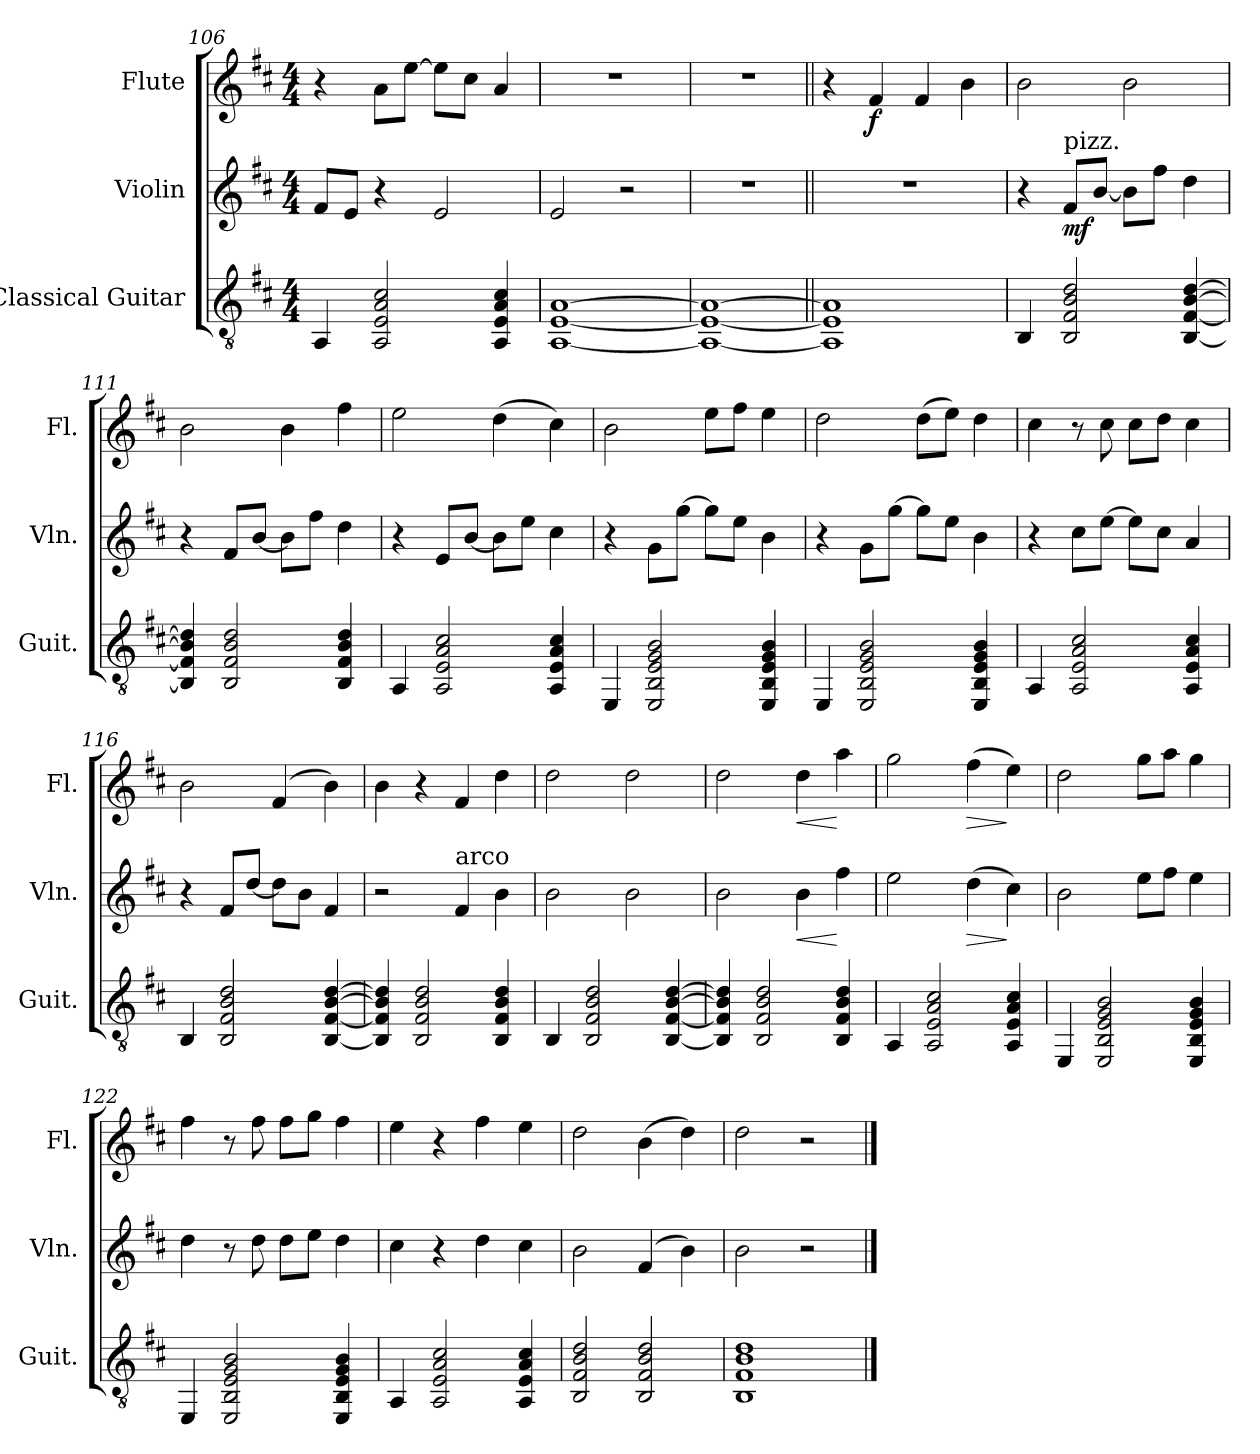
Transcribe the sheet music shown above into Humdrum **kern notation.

**kern	**kern	**dynam	**kern	**dynam
*part3	*part2	*part2	*part1	*part1
*staff3	*staff2	*staff2	*staff1	*staff1
*I"Classical Guitar	*I"Violin	*	*I"Flute	*
*I'Guit.	*I'Vln.	*	*I'Fl.	*
*clefGv2	*clefG2	*	*clefG2	*
*k[f#c#]	*k[f#c#]	*	*k[f#c#]	*
*M4/4	*M4/4	*	*M4/4	*
=106	=106	=106	=106	=106
4AA	8f#L	.	4r	.
.	8eJ	.	.	.
2AA 2E 2A 2c#	4r	.	8aL	.
.	.	.	[8eeJ	.
.	2e	.	8eeL]	.
.	.	.	8cc#J	.
4AA 4E 4A 4c#	.	.	4a	.
=107	=107	=107	=107	=107
[1AA [1E [1A	2e	.	1r	.
.	2r	.	.	.
=108	=108	=108	=108	=108
1AA_ 1E_ 1A_	1r	.	1r	.
=109||	=109||	=109||	=109||	=109||
1AA] 1E] 1A]	1r	.	4r	.
.	.	.	4f#	f
.	.	.	4f#	.
.	.	.	4b	.
=110	=110	=110	=110	=110
4BB	4r	.	2b	.
!	!LO:TX:t=pizz.	!	!	!
2BB 2F# 2B 2d	8f#L	mf	.	.
.	[8bJ	.	.	.
.	8bL]	.	2b	.
.	8ff#J	.	.	.
[4BB [4F# [4B [4d	4dd	.	.	.
!!LO:PB:g=z
=111	=111	=111	=111	=111
4BB] 4F#] 4B] 4d]	4r	.	2b	.
2BB 2F# 2B 2d	8f#L	.	.	.
.	[8bJ	.	.	.
.	8bL]	.	4b	.
.	8ff#J	.	.	.
4BB 4F# 4B 4d	4dd	.	4ff#	.
=112	=112	=112	=112	=112
4AA	4r	.	2ee	.
2AA 2E 2A 2c#	8eL	.	.	.
.	[8bJ	.	.	.
.	8bL]	.	(4dd	.
.	8eeJ	.	.	.
4AA 4E 4A 4c#	4cc#	.	4cc#)	.
=113	=113	=113	=113	=113
4EE	4r	.	2b	.
2EE 2BB 2E 2G 2B	8gL	.	.	.
.	[8ggJ	.	.	.
.	8ggL]	.	8eeL	.
.	8eeJ	.	8ff#J	.
4EE 4BB 4E 4G 4B	4b	.	4ee	.
=114	=114	=114	=114	=114
4EE	4r	.	2dd	.
2EE 2BB 2E 2G 2B	8gL	.	.	.
.	[8ggJ	.	.	.
.	8ggL]	.	(8ddL	.
.	8eeJ	.	8eeJ)	.
4EE 4BB 4E 4G 4B	4b	.	4dd	.
=115	=115	=115	=115	=115
4AA	4r	.	4cc#	.
2AA 2E 2A 2c#	8cc#L	.	8r	.
.	[8eeJ	.	8cc#	.
.	8eeL]	.	8cc#L	.
.	8cc#J	.	8ddJ	.
4AA 4E 4A 4c#	4a	.	4cc#	.
=116	=116	=116	=116	=116
4BB	4r	.	2b	.
2BB 2F# 2B 2d	8f#L	.	.	.
.	[8ddJ	.	.	.
.	8ddL]	.	(4f#	.
.	8bJ	.	.	.
[4BB [4F# [4B [4d	4f#	.	4b)	.
!!LO:LB:g=z
=117	=117	=117	=117	=117
4BB] 4F#] 4B] 4d]	2r	.	4b	.
2BB 2F# 2B 2d	.	.	4r	.
!	!LO:TX:t=arco	!	!	!
.	4f#	.	4f#	.
4BB 4F# 4B 4d	4b	.	4dd	.
=118	=118	=118	=118	=118
4BB	2b	.	2dd	.
2BB 2F# 2B 2d	.	.	.	.
.	2b	.	2dd	.
[4BB [4F# [4B [4d	.	.	.	.
=119	=119	=119	=119	=119
4BB] 4F#] 4B] 4d]	2b	.	2dd	.
2BB 2F# 2B 2d	.	.	.	.
!	!	!LO:HP:b	!	!LO:HP:b
.	4b	<	4dd	<
4BB 4F# 4B 4d	4ff#	[	4aa	[
=120	=120	=120	=120	=120
4AA	2ee	.	2gg	.
2AA 2E 2A 2c#	.	.	.	.
!	!	!LO:HP:b	!	!LO:HP:b
.	(4dd	>	(4ff#	>
4AA 4E 4A 4c#	4cc#)	]	4ee)	]
=121	=121	=121	=121	=121
4EE	2b	.	2dd	.
2EE 2BB 2E 2G 2B	.	.	.	.
.	8eeL	.	8ggL	.
.	8ff#J	.	8aaJ	.
4EE 4BB 4E 4G 4B	4ee	.	4gg	.
=122	=122	=122	=122	=122
4EE	4dd	.	4ff#	.
2EE 2BB 2E 2G 2B	8r	.	8r	.
.	8dd	.	8ff#	.
.	8ddL	.	8ff#L	.
.	8eeJ	.	8ggJ	.
4EE 4BB 4E 4G 4B	4dd	.	4ff#	.
=123	=123	=123	=123	=123
4AA	4cc#	.	4ee	.
2AA 2E 2A 2c#	4r	.	4r	.
.	4dd	.	4ff#	.
4AA 4E 4A 4c#	4cc#	.	4ee	.
!!LO:LB:g=z
=124	=124	=124	=124	=124
2BB 2F# 2B 2d	2b	.	2dd	.
2BB 2F# 2B 2d	(4f#	.	(4b	.
.	4b)	.	4dd)	.
=125	=125	=125	=125	=125
1BB 1F# 1B 1d	2b	.	2dd	.
.	2r	.	2r	.
==	==	==	==	==
*-	*-	*-	*-	*-
